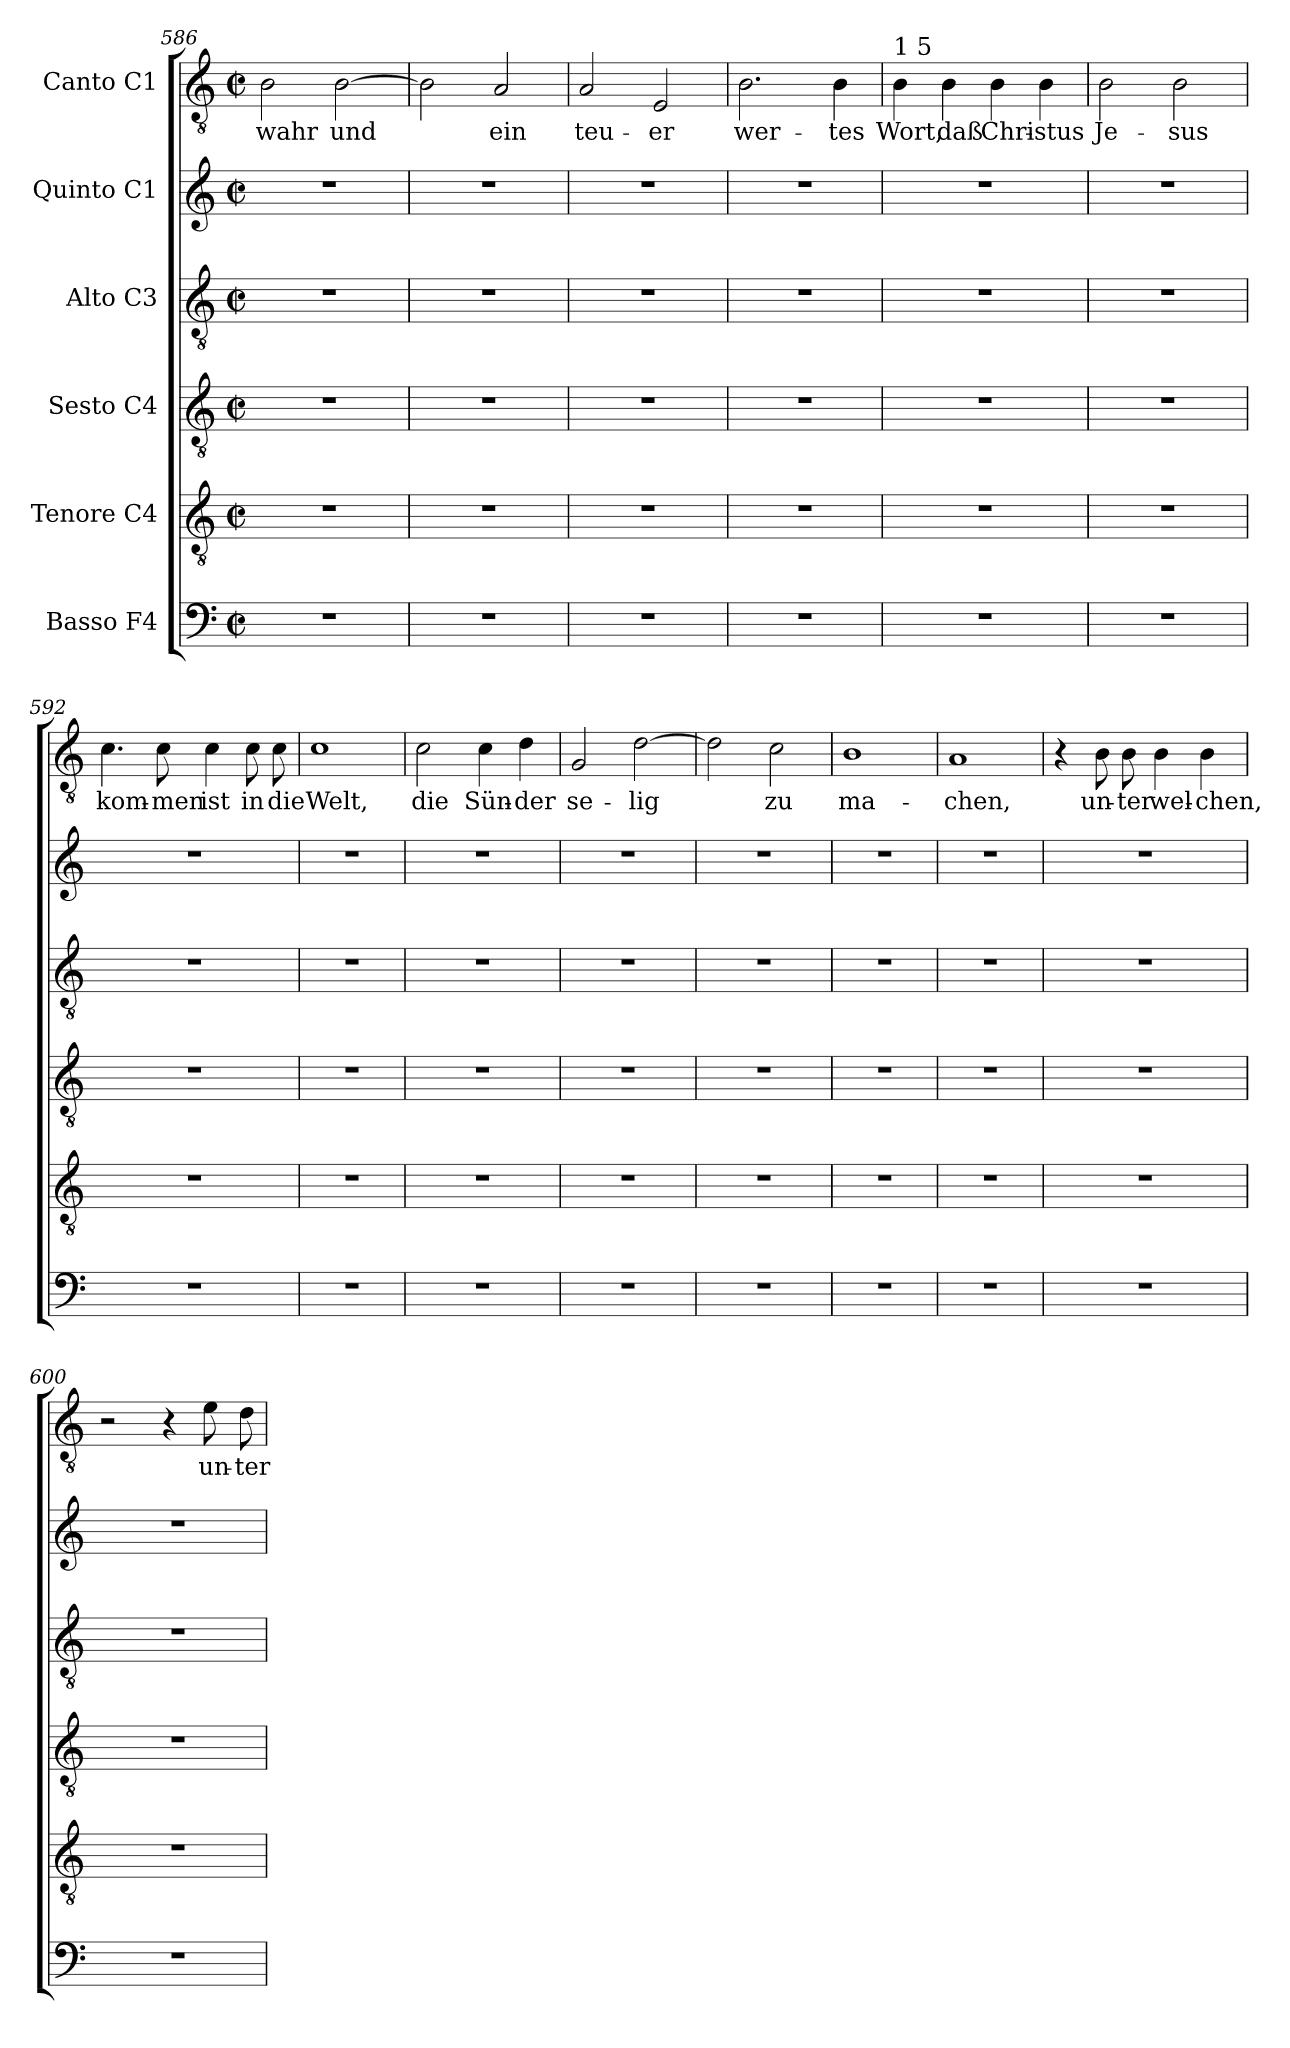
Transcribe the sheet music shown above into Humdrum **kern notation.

**kern	**kern	**kern	**kern	**kern	**kern	**text
*part6	*part5	*part4	*part3	*part2	*part1	*part1
*staff6	*staff5	*staff4	*staff3	*staff2	*staff1	*staff1
*I"Basso  F4	*I"Tenore  C4	*I"Sesto  C4	*I"Alto  C3	*I"Quinto  C1	*I"Canto C1	*
*clefF4	*clefGv2	*clefGv2	*clefGv2	*clefG2	*clefGv2	*
*M2/2	*M2/2	*M2/2	*M2/2	*M2/2	*M2/2	*
*met(c|)	*met(c|)	*met(c|)	*met(c|)	*met(c|)	*met(c|)	*
=586	=586	=586	=586	=586	=586	=586
!	!	!	!	!	!	!LO:LY:b:cj
1r	1r	1r	1r	1r	2B\	wahr
!	!	!	!	!	!	!LO:LY:b:cj
.	.	.	.	.	[>2B\	und
=587	=587	=587	=587	=587	=587	=587
1r	1r	1r	1r	1r	2B\]	.
!	!	!	!	!	!	!LO:LY:b:cj
.	.	.	.	.	2A/	ein
=588	=588	=588	=588	=588	=588	=588
!	!	!	!	!	!	!LO:LY:b:cj
1r	1r	1r	1r	1r	2A/	teu-
!	!	!	!	!	!	!LO:LY:b:cj
.	.	.	.	.	2E/	-er
=589	=589	=589	=589	=589	=589	=589
!	!	!	!	!	!	!LO:LY:b:cj
1r	1r	1r	1r	1r	2.B\	wer-
!	!	!	!	!	!	!LO:LY:b:cj
.	.	.	.	.	4B\	-tes
!!LO:LB:g=z
=590	=590	=590	=590	=590	=590	=590
!	!	!	!	!	!LO:TX:a:t=1 5	!
!	!	!	!	!	!	!LO:LY:b:cj
1r	1r	1r	1r	1r	4B\	Wort,
!	!	!	!	!	!	!LO:LY:b:cj
.	.	.	.	.	4B\	daß
!	!	!	!	!	!	!LO:LY:b:cj
.	.	.	.	.	4B\	Chri-
!	!	!	!	!	!	!LO:LY:b:rj
.	.	.	.	.	4B\	-stus
=591	=591	=591	=591	=591	=591	=591
!	!	!	!	!	!	!LO:LY:b:cj
1r	1r	1r	1r	1r	2B\	Je-
!	!	!	!	!	!	!LO:LY:b:cj
.	.	.	.	.	2B\	-sus
=592	=592	=592	=592	=592	=592	=592
!	!	!	!	!	!	!LO:LY:b
1r	1r	1r	1r	1r	4.c\	kom-
!	!	!	!	!	!	!LO:LY:b:rj
.	.	.	.	.	8c\	-men
!	!	!	!	!	!	!LO:LY:b:cj
.	.	.	.	.	4c\	ist
!	!	!	!	!	!	!LO:LY:b:cj
.	.	.	.	.	8c\	in
!	!	!	!	!	!	!LO:LY:b:cj
.	.	.	.	.	8c\	die
=593	=593	=593	=593	=593	=593	=593
!	!	!	!	!	!	!LO:LY:b:cj
1r	1r	1r	1r	1r	1c	Welt,
=594	=594	=594	=594	=594	=594	=594
!	!	!	!	!	!	!LO:LY:b:cj
1r	1r	1r	1r	1r	2c\	die
!	!	!	!	!	!	!LO:LY:b:cj
.	.	.	.	.	4c\	Sün-
!	!	!	!	!	!	!LO:LY:b:rj
.	.	.	.	.	4d\	-der
=595	=595	=595	=595	=595	=595	=595
!	!	!	!	!	!	!LO:LY:b:cj
1r	1r	1r	1r	1r	2G/	se-
!	!	!	!	!	!	!LO:LY:b:cj
.	.	.	.	.	[>2d\	-lig
=596	=596	=596	=596	=596	=596	=596
1r	1r	1r	1r	1r	2d\]	.
!	!	!	!	!	!	!LO:LY:b:cj
.	.	.	.	.	2c\	zu
!!LO:LB:g=z
=597	=597	=597	=597	=597	=597	=597
!	!	!	!	!	!	!LO:LY:b:cj
1r	1r	1r	1r	1r	1B	ma-
=598	=598	=598	=598	=598	=598	=598
!	!	!	!	!	!	!LO:LY:b:cj
1r	1r	1r	1r	1r	1A	-chen,
=599	=599	=599	=599	=599	=599	=599
1r	1r	1r	1r	1r	4r	.
!	!	!	!	!	!	!LO:LY:b
.	.	.	.	.	8B\	un-
!	!	!	!	!	!	!LO:LY:b:rj
.	.	.	.	.	8B\	-ter
!	!	!	!	!	!	!LO:LY:b
.	.	.	.	.	4B\	wel-
!	!	!	!	!	!	!LO:LY:b:cj
.	.	.	.	.	4B\	-chen,
=600	=600	=600	=600	=600	=600	=600
1r	1r	1r	1r	1r	2r	.
.	.	.	.	.	4r	.
!	!	!	!	!	!	!LO:LY:b
.	.	.	.	.	8e\	un-
!	!	!	!	!	!	!LO:LY:b:rj
.	.	.	.	.	8d\	-ter
=	=	=	=	=	=	=
*-	*-	*-	*-	*-	*-	*-
